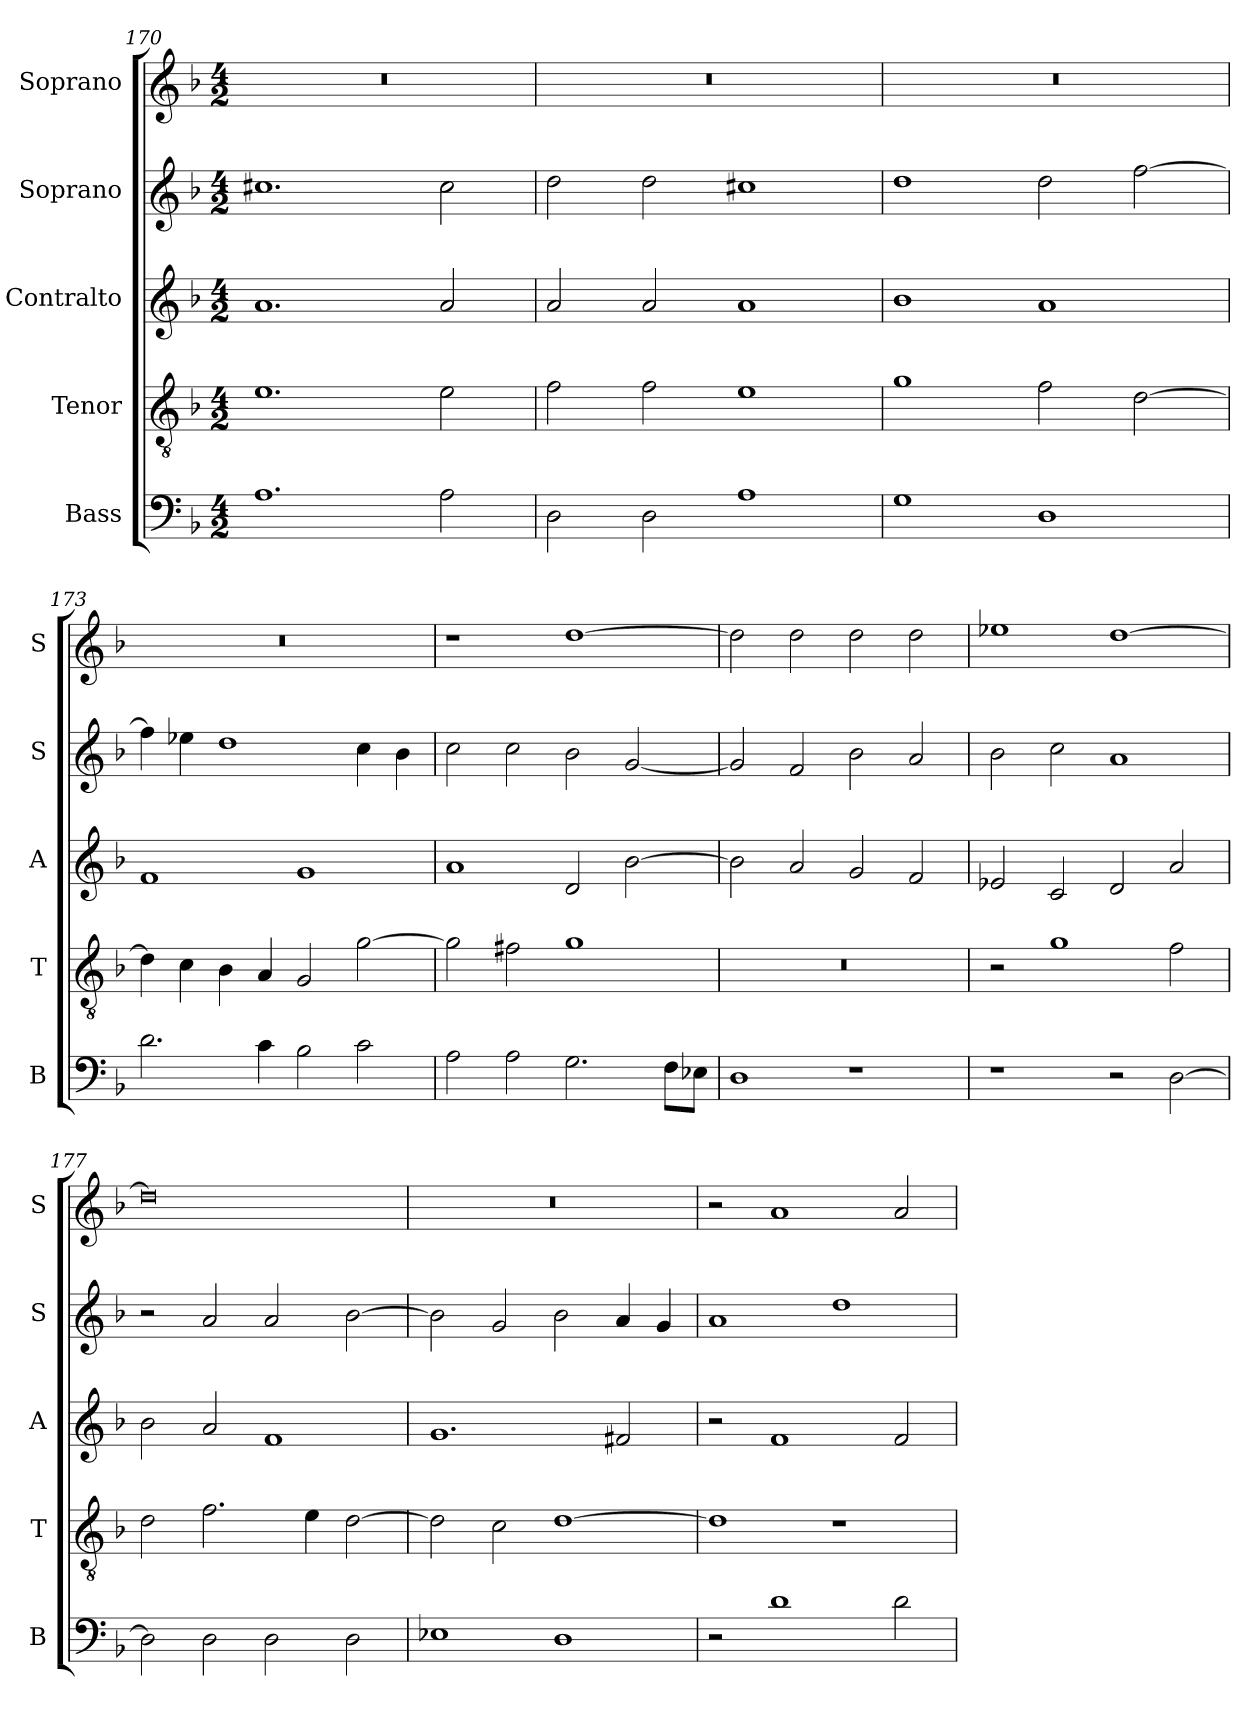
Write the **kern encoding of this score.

**kern	**kern	**kern	**kern	**kern
*part5	*part4	*part3	*part2	*part1
*staff5	*staff4	*staff3	*staff2	*staff1
*I"Bass	*I"Tenor	*I"Contralto	*I"Soprano	*I"Soprano
*I'B	*I'T	*I'A	*I'S	*I'S
*clefF4	*clefGv2	*clefG2	*clefG2	*clefG2
*k[b-]	*k[b-]	*k[b-]	*k[b-]	*k[b-]
*G:dor	*G:dor	*G:dor	*G:dor	*G:dor
*M4/2	*M4/2	*M4/2	*M4/2	*M4/2
=170	=170	=170	=170	=170
1.A	1.e	1.a	1.cc#X	0r
2A	2e	2a	2cc#	.
=171	=171	=171	=171	=171
2D	2f	2a	2dd	0r
2D	2f	2a	2dd	.
1A	1e	1a	1cc#X	.
=172	=172	=172	=172	=172
1G	1g	1b-	1dd	0r
1D	2f	1a	2dd	.
.	[2d	.	[2ff	.
=173	=173	=173	=173	=173
2.d	4d]	1f	4ff]	0r
.	4c	.	4ee-X	.
.	4B-	.	1dd	.
4c	4A	.	.	.
2B-	2G	1g	.	.
2c	[2g	.	4cc	.
.	.	.	4b-	.
=174	=174	=174	=174	=174
2A	2g]	1a	2cc	1r
2A	2f#X	.	2cc	.
2.G	1g	2d	2b-	[1dd
.	.	[2b-	[2g	.
8F\L	.	.	.	.
8E-X\J	.	.	.	.
=175	=175	=175	=175	=175
1D	0r	2b-]	2g]	2dd]
.	.	2a	2f	2dd
1r	.	2g	2b-	2dd
.	.	2f	2a	2dd
=176	=176	=176	=176	=176
1r	2r	2e-X	2b-	1ee-X
.	1g	2c	2cc	.
2r	.	2d	1a	[1dd
[2D	2f	2a	.	.
=177	=177	=177	=177	=177
2D]	2d	2b-	2r	0dd]
2D	2.f	2a	2a	.
2D	.	1f	2a	.
.	4e	.	.	.
2D	[2d	.	[2b-	.
=178	=178	=178	=178	=178
1E-X	2d]	1.g	2b-]	0r
.	2c	.	2g	.
1D	[1d	.	2b-	.
.	.	2f#X	4a	.
.	.	.	4g	.
=179	=179	=179	=179	=179
2r	1d]	2r	1a	2r
1d	.	1f	.	1a
.	1r	.	1dd	.
2d	.	2f	.	2a
=	=	=	=	=
*-	*-	*-	*-	*-
